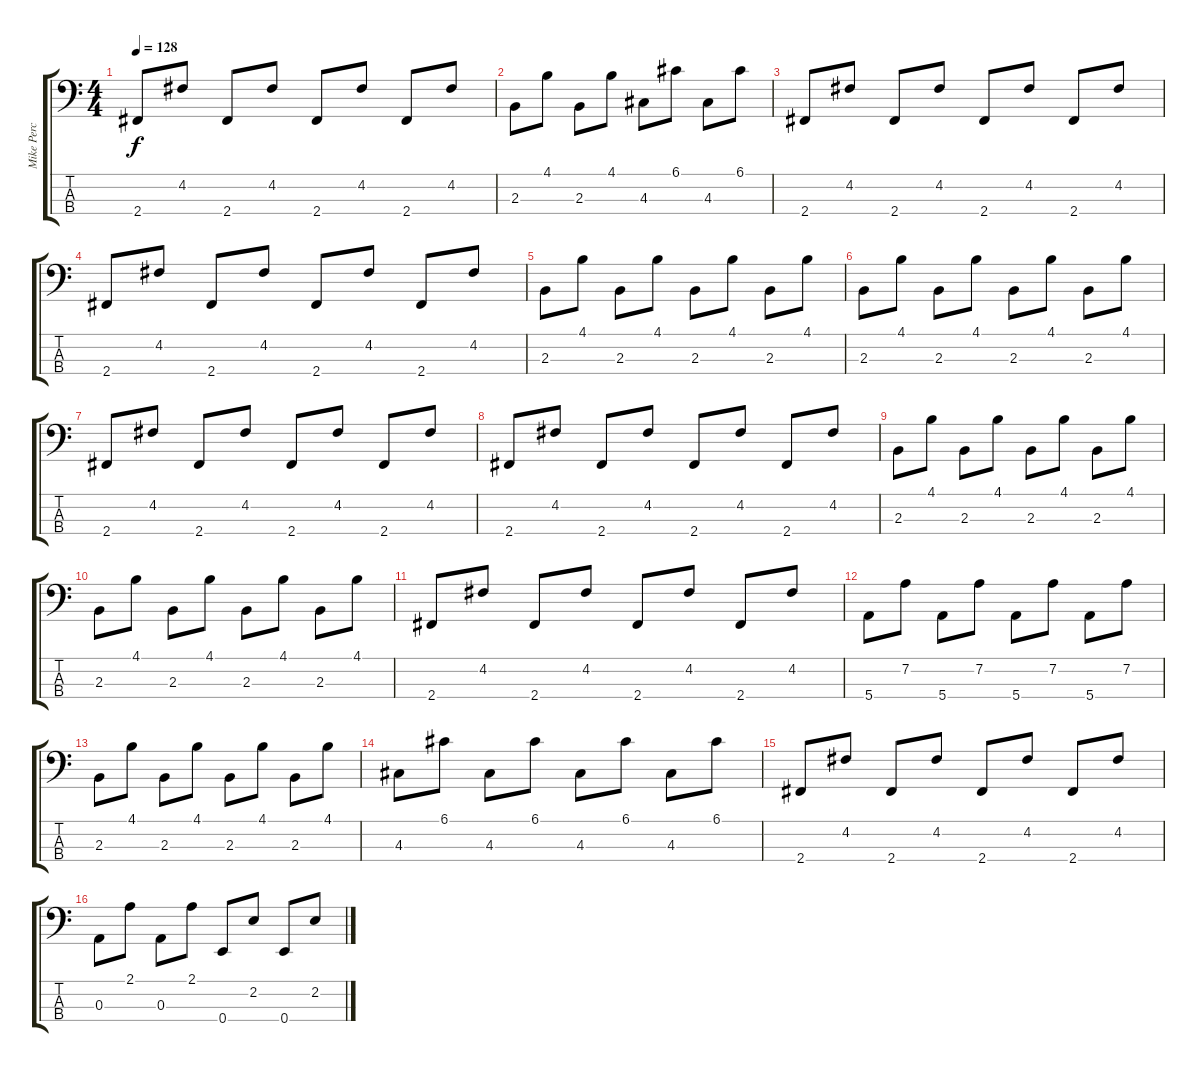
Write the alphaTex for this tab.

\track (" Mike Percy" " Mike Perc") {instrument electricbassfinger}
\staff {score tabs}
\tuning (G2 D2 A1 E1) {hide}
\ts (4 4)
\tempo 128
\clef f4
\ks c
2.4.8{dy f} 4.2.8 2.4.8 4.2.8 2.4.8 4.2.8 2.4.8 4.2.8 |
2.3.8 4.1.8 2.3.8 4.1.8 4.3.8 6.1.8 4.3.8 6.1.8 |
2.4.8 4.2.8 2.4.8 4.2.8 2.4.8 4.2.8 2.4.8 4.2.8 |
2.4.8 4.2.8 2.4.8 4.2.8 2.4.8 4.2.8 2.4.8 4.2.8 |
2.3.8 4.1.8 2.3.8 4.1.8 2.3.8 4.1.8 2.3.8 4.1.8 |
2.3.8 4.1.8 2.3.8 4.1.8 2.3.8 4.1.8 2.3.8 4.1.8 |
2.4.8 4.2.8 2.4.8 4.2.8 2.4.8 4.2.8 2.4.8 4.2.8 |
2.4.8 4.2.8 2.4.8 4.2.8 2.4.8 4.2.8 2.4.8 4.2.8 |
2.3.8 4.1.8 2.3.8 4.1.8 2.3.8 4.1.8 2.3.8 4.1.8 |
2.3.8 4.1.8 2.3.8 4.1.8 2.3.8 4.1.8 2.3.8 4.1.8 |
2.4.8 4.2.8 2.4.8 4.2.8 2.4.8 4.2.8 2.4.8 4.2.8 |
5.4.8 7.2.8 5.4.8 7.2.8 5.4.8 7.2.8 5.4.8 7.2.8 |
2.3.8 4.1.8 2.3.8 4.1.8 2.3.8 4.1.8 2.3.8 4.1.8 |
4.3.8 6.1.8 4.3.8 6.1.8 4.3.8 6.1.8 4.3.8 6.1.8 |
2.4.8 4.2.8 2.4.8 4.2.8 2.4.8 4.2.8 2.4.8 4.2.8 |
0.3.8 2.1.8 0.3.8 2.1.8 0.4.8 2.2.8 0.4.8 2.2.8
